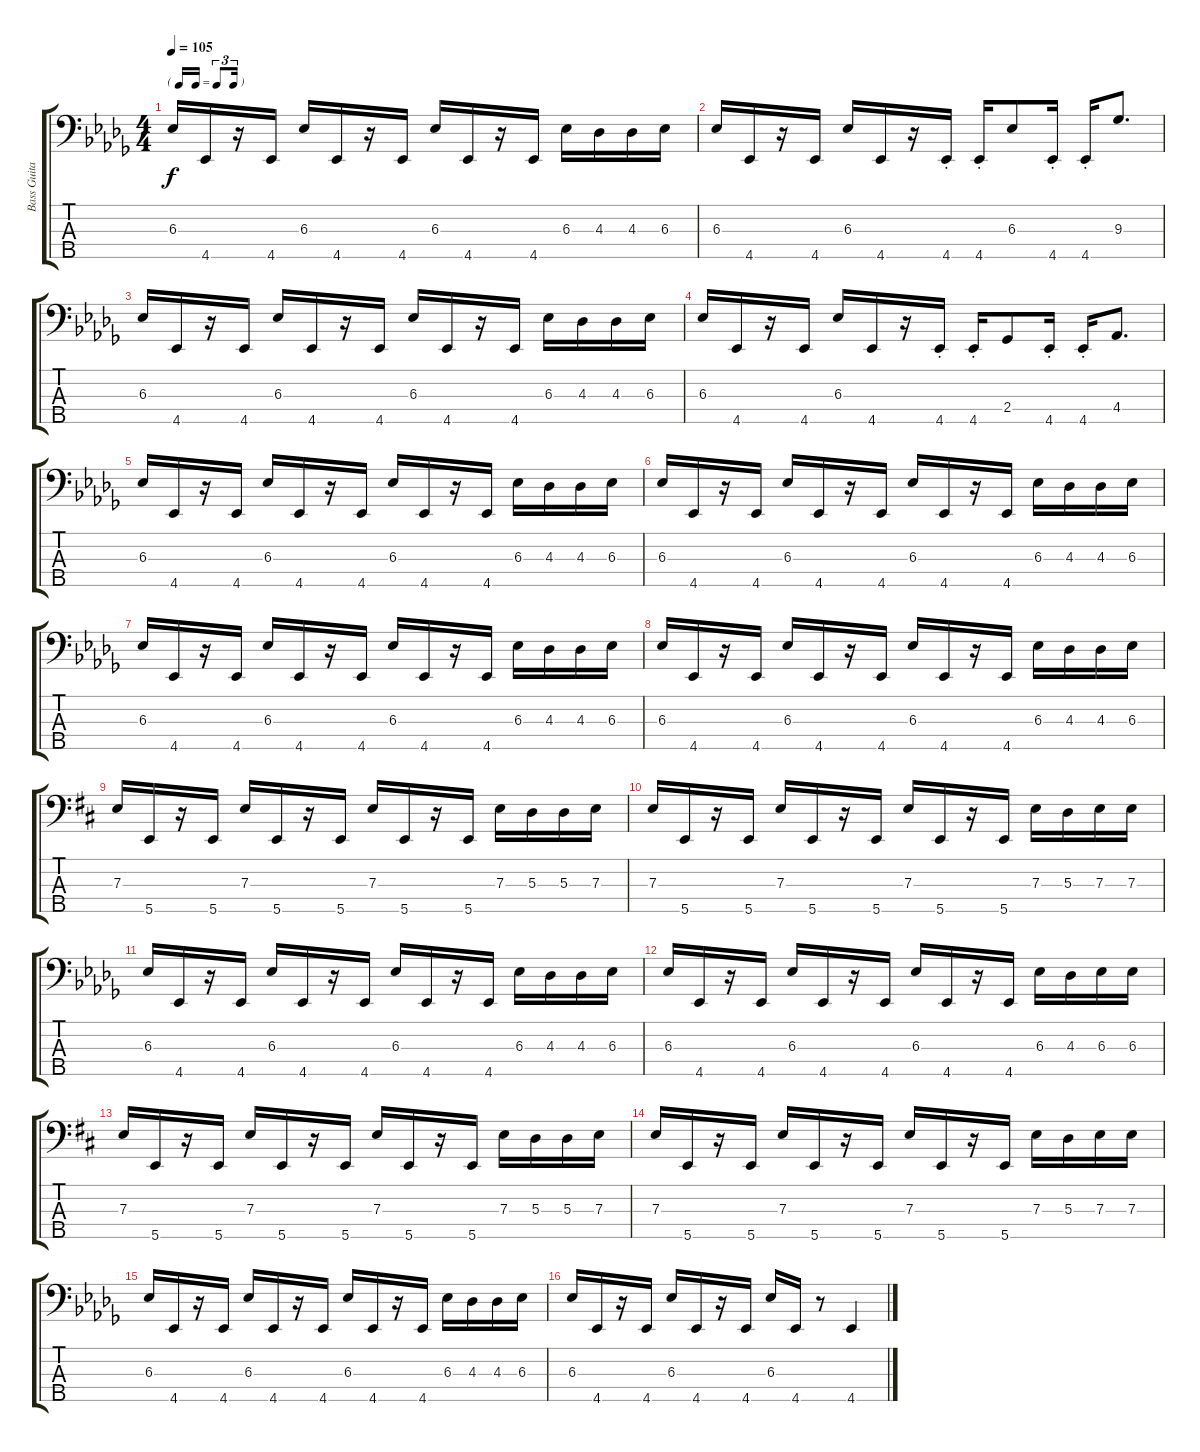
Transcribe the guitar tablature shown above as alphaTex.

\track ("Bass Guitar ( Brad Russel )" "Bass Guita") {instrument electricbassfinger}
\staff {score tabs}
\tuning (G2 D2 A1 E1 B0) {hide}
\ts (4 4)
\tf triplet16th
\tempo 105
\clef f4
\ks db
6.3.16{dy f instrument electricbassfinger} 4.5.16 r.16 4.5.16 6.3.16 4.5.16 r.16 4.5.16 6.3.16 4.5.16 r.16 4.5.16 6.3.16 4.3.16 4.3.16 6.3.16 |
6.3.16 4.5.16 r.16 4.5.16 6.3.16 4.5.16 r.16 4.5{st}.16 4.5{st}.16 6.3.8 4.5{st}.16 4.5{st}.16 9.3.8{d} |
6.3.16 4.5.16 r.16 4.5.16 6.3.16 4.5.16 r.16 4.5.16 6.3.16 4.5.16 r.16 4.5.16 6.3.16 4.3.16 4.3.16 6.3.16 |
6.3.16 4.5.16 r.16 4.5.16 6.3.16 4.5.16 r.16 4.5{st}.16 4.5{st}.16 2.4.8 4.5{st}.16 4.5{st}.16 4.4.8{d} |
6.3.16 4.5.16 r.16 4.5.16 6.3.16 4.5.16 r.16 4.5.16 6.3.16 4.5.16 r.16 4.5.16 6.3.16 4.3.16 4.3.16 6.3.16 |
6.3.16 4.5.16 r.16 4.5.16 6.3.16 4.5.16 r.16 4.5.16 6.3.16 4.5.16 r.16 4.5.16 6.3.16 4.3.16 4.3.16 6.3.16 |
6.3.16 4.5.16 r.16 4.5.16 6.3.16 4.5.16 r.16 4.5.16 6.3.16 4.5.16 r.16 4.5.16 6.3.16 4.3.16 4.3.16 6.3.16 |
6.3.16 4.5.16 r.16 4.5.16 6.3.16 4.5.16 r.16 4.5.16 6.3.16 4.5.16 r.16 4.5.16 6.3.16 4.3.16 4.3.16 6.3.16 |
\ks d
7.3.16 5.5.16 r.16 5.5.16 7.3.16 5.5.16 r.16 5.5.16 7.3.16 5.5.16 r.16 5.5.16 7.3.16 5.3.16 5.3.16 7.3.16 |
7.3.16 5.5.16 r.16 5.5.16 7.3.16 5.5.16 r.16 5.5.16 7.3.16 5.5.16 r.16 5.5.16 7.3.16 5.3.16 7.3.16 7.3.16 |
\ks db
6.3.16 4.5.16 r.16 4.5.16 6.3.16 4.5.16 r.16 4.5.16 6.3.16 4.5.16 r.16 4.5.16 6.3.16 4.3.16 4.3.16 6.3.16 |
6.3.16 4.5.16 r.16 4.5.16 6.3.16 4.5.16 r.16 4.5.16 6.3.16 4.5.16 r.16 4.5.16 6.3.16 4.3.16 6.3.16 6.3.16 |
\ks d
7.3.16 5.5.16 r.16 5.5.16 7.3.16 5.5.16 r.16 5.5.16 7.3.16 5.5.16 r.16 5.5.16 7.3.16 5.3.16 5.3.16 7.3.16 |
7.3.16 5.5.16 r.16 5.5.16 7.3.16 5.5.16 r.16 5.5.16 7.3.16 5.5.16 r.16 5.5.16 7.3.16 5.3.16 7.3.16 7.3.16 |
\ks db
6.3.16 4.5.16 r.16 4.5.16 6.3.16 4.5.16 r.16 4.5.16 6.3.16 4.5.16 r.16 4.5.16 6.3.16 4.3.16 4.3.16 6.3.16 |
6.3.16 4.5.16 r.16 4.5.16 6.3.16 4.5.16 r.16 4.5.16 6.3.16 4.5.16 r.8 4.5.4
